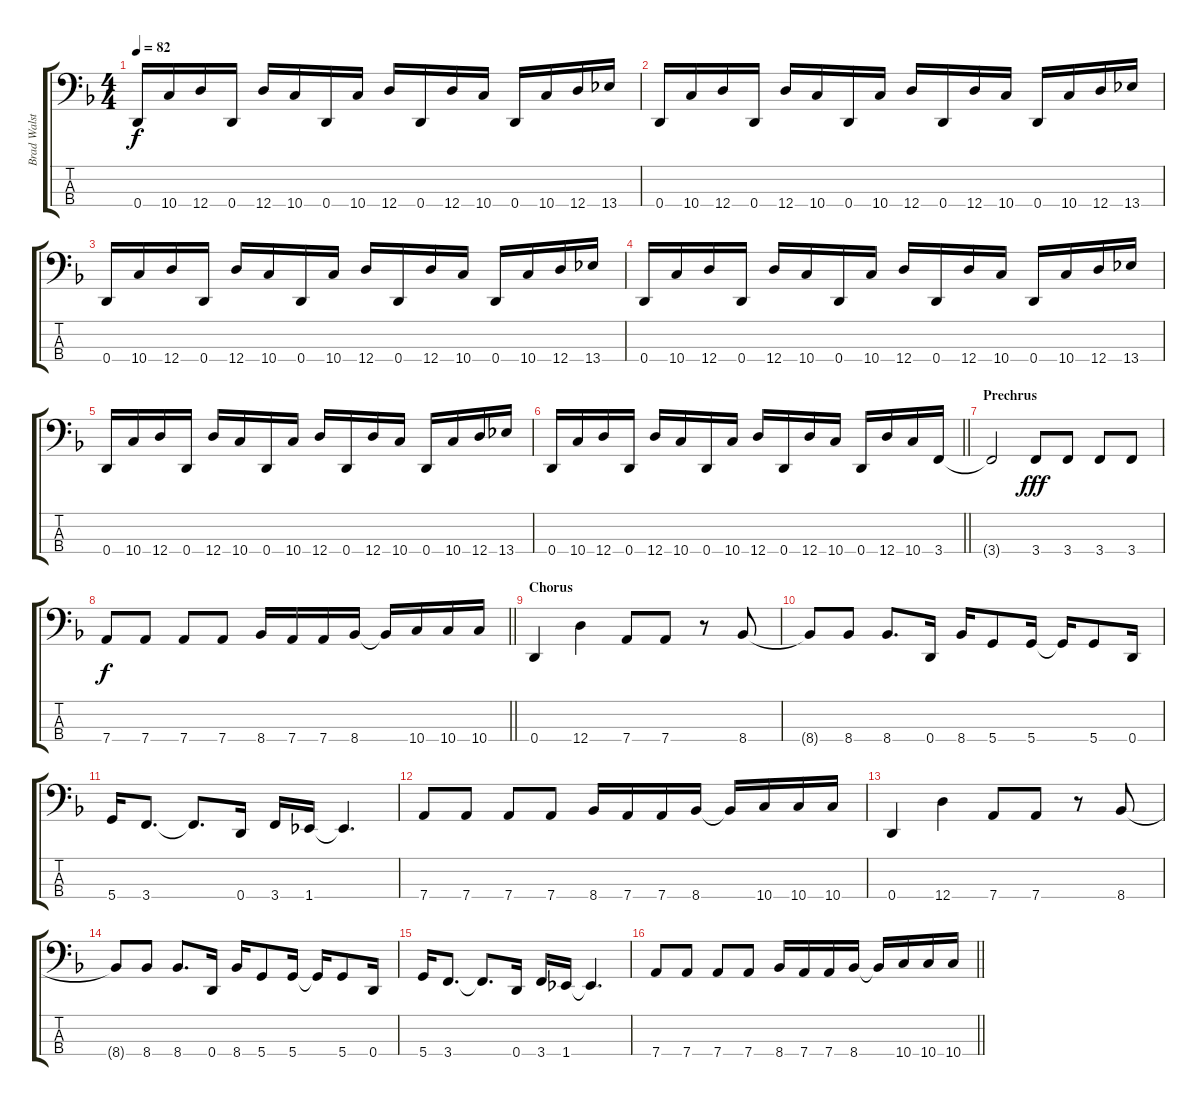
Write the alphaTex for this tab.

\track ("Brad Walst" "Brad Walst") {instrument electricbassfinger}
\staff {score tabs}
\tuning (G2 D2 A1 D1) {hide}
\ts (4 4)
\tempo 82
\clef f4
\ks f
0.4.16{dy f} 10.4.16 12.4.16 0.4.16 12.4.16 10.4.16 0.4.16 10.4.16 12.4.16 0.4.16 12.4.16 10.4.16 0.4.16 10.4.16 12.4.16 13.4.16 |
0.4.16 10.4.16 12.4.16 0.4.16 12.4.16 10.4.16 0.4.16 10.4.16 12.4.16 0.4.16 12.4.16 10.4.16 0.4.16 10.4.16 12.4.16 13.4.16 |
0.4.16 10.4.16 12.4.16 0.4.16 12.4.16 10.4.16 0.4.16 10.4.16 12.4.16 0.4.16 12.4.16 10.4.16 0.4.16 10.4.16 12.4.16 13.4.16 |
0.4.16 10.4.16 12.4.16 0.4.16 12.4.16 10.4.16 0.4.16 10.4.16 12.4.16 0.4.16 12.4.16 10.4.16 0.4.16 10.4.16 12.4.16 13.4.16 |
0.4.16 10.4.16 12.4.16 0.4.16 12.4.16 10.4.16 0.4.16 10.4.16 12.4.16 0.4.16 12.4.16 10.4.16 0.4.16 10.4.16 12.4.16 13.4.16 |
\barLineRight lightlight
0.4.16 10.4.16 12.4.16 0.4.16 12.4.16 10.4.16 0.4.16 10.4.16 12.4.16 0.4.16 12.4.16 10.4.16 0.4.16 12.4.16 10.4.16 3.4.16 |
\section ("" "Prechrus")
3.4{t}.2 3.4.8{dy fff} 3.4.8 3.4.8 3.4.8 |
\barLineRight lightlight
7.4.8{dy f} 7.4.8 7.4.8 7.4.8 8.4.16 7.4.16 7.4.16 8.4.16 8.4{t}.16 10.4.16 10.4.16 10.4.16 |
\section ("" "Chorus")
0.4.4 12.4.4 7.4.8 7.4.8 r.8 8.4.8 |
8.4{t}.8 8.4.8 8.4.8{d} 0.4.16 8.4.16 5.4.8 5.4.16 5.4{t}.16 5.4.8 0.4.16 |
5.4.16 3.4.8{d} 3.4{t}.8{d} 0.4.16 3.4.16 1.4.16 1.4{t}.4{d} |
7.4.8 7.4.8 7.4.8 7.4.8 8.4.16 7.4.16 7.4.16 8.4.16 8.4{t}.16 10.4.16 10.4.16 10.4.16 |
0.4.4 12.4.4 7.4.8 7.4.8 r.8 8.4.8 |
8.4{t}.8 8.4.8 8.4.8{d} 0.4.16 8.4.16 5.4.8 5.4.16 5.4{t}.16 5.4.8 0.4.16 |
5.4.16 3.4.8{d} 3.4{t}.8{d} 0.4.16 3.4.16 1.4.16 1.4{t}.4{d} |
\barLineRight lightlight
7.4.8 7.4.8 7.4.8 7.4.8 8.4.16 7.4.16 7.4.16 8.4.16 8.4{t}.16 10.4.16 10.4.16 10.4.16
